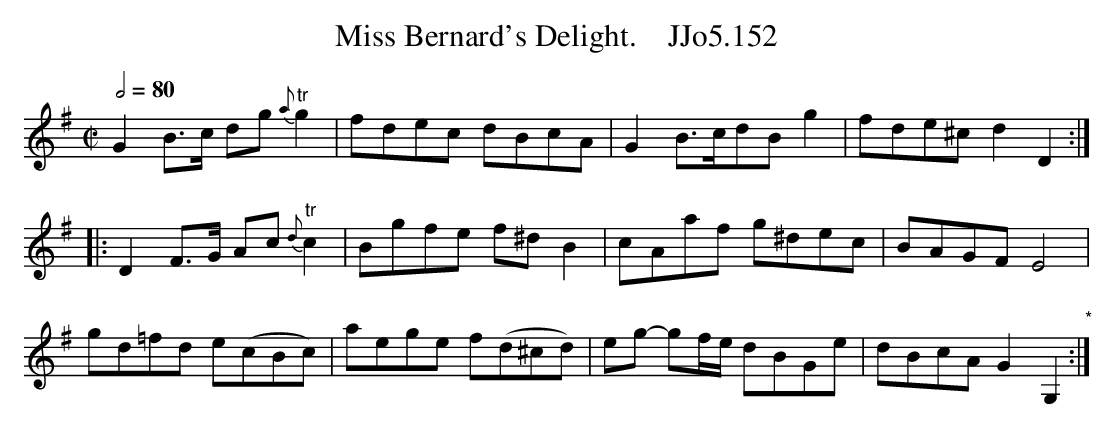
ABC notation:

X:1
T:Miss Bernard's Delight.    JJo5.152
Q:1/2=80
M:C|
L:1/8
K:G
G2 B>c dg {a}"tr"g2|fdec dBcA|G2 B>cdB g2|fde^c d2D2 :|
|: D2 F>G Ac {d}"tr"c2|Bgfe f^d B2|cAaf g^dec|BAGF E4|
gd=fd e(cBc)|aege f(d^cd)|eg- gf/e/ dBGe|dBcA G2G,2 "*" :|
